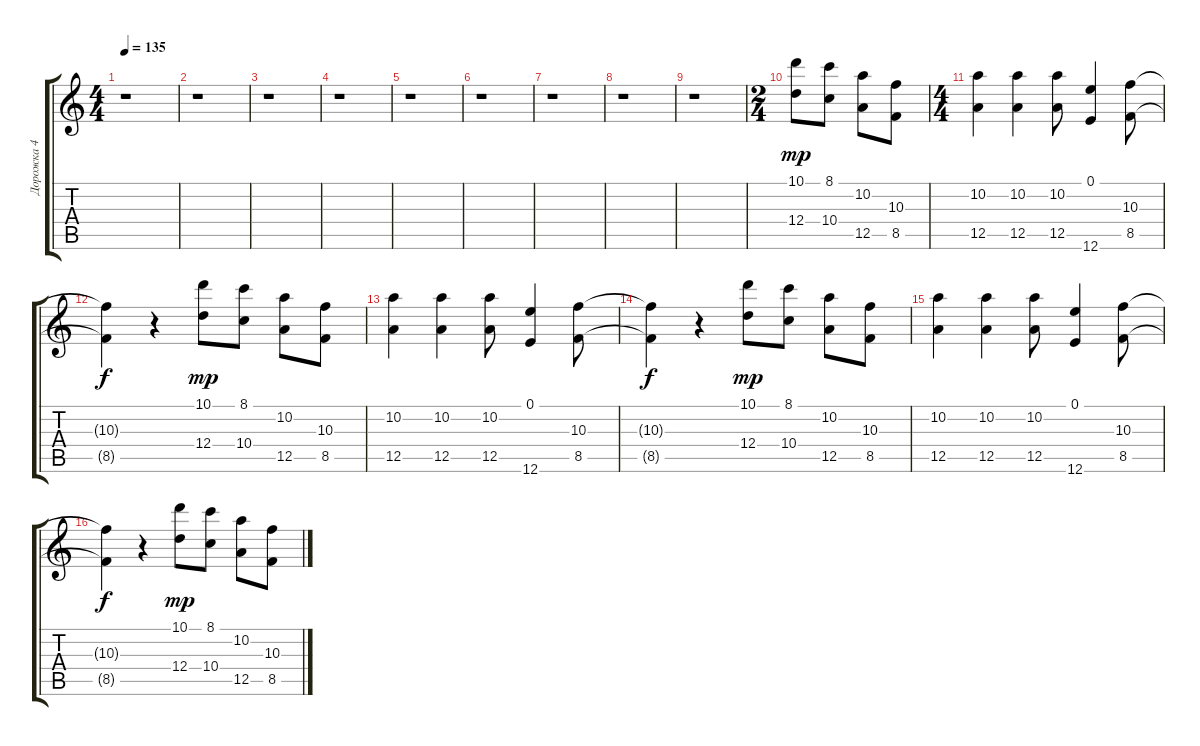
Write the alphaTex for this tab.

\track ("Дорожка 4" "Дорожка 4") {instrument distortionguitar}
\staff {score tabs}
\tuning (E4 B3 G3 D3 A2 E2) {hide}
\ts (4 4)
\tempo 135
\clef g2
\ks c
r.1{dy mp} |
r.1 |
r.1 |
r.1 |
r.1 |
r.1 |
r.1 |
r.1 |
r.1 |
\ts (2 4)
(10.1 12.4).8 (8.1 10.4).8 (10.2 12.5).8 (10.3 8.5).8 |
\ts (4 4)
(10.2 12.5).4 (10.2 12.5).4 (10.2 12.5).8 (0.1 12.6).4 (10.3 8.5).8 |
(10.3{t} 8.5{t}).4{dy f} r.4 (10.1 12.4).8{dy mp} (8.1 10.4).8 (10.2 12.5).8 (10.3 8.5).8 |
(10.2 12.5).4 (10.2 12.5).4 (10.2 12.5).8 (0.1 12.6).4 (10.3 8.5).8 |
(10.3{t} 8.5{t}).4{dy f} r.4 (10.1 12.4).8{dy mp} (8.1 10.4).8 (10.2 12.5).8 (10.3 8.5).8 |
(10.2 12.5).4 (10.2 12.5).4 (10.2 12.5).8 (0.1 12.6).4 (10.3 8.5).8 |
(10.3{t} 8.5{t}).4{dy f} r.4 (10.1 12.4).8{dy mp} (8.1 10.4).8 (10.2 12.5).8 (10.3 8.5).8
